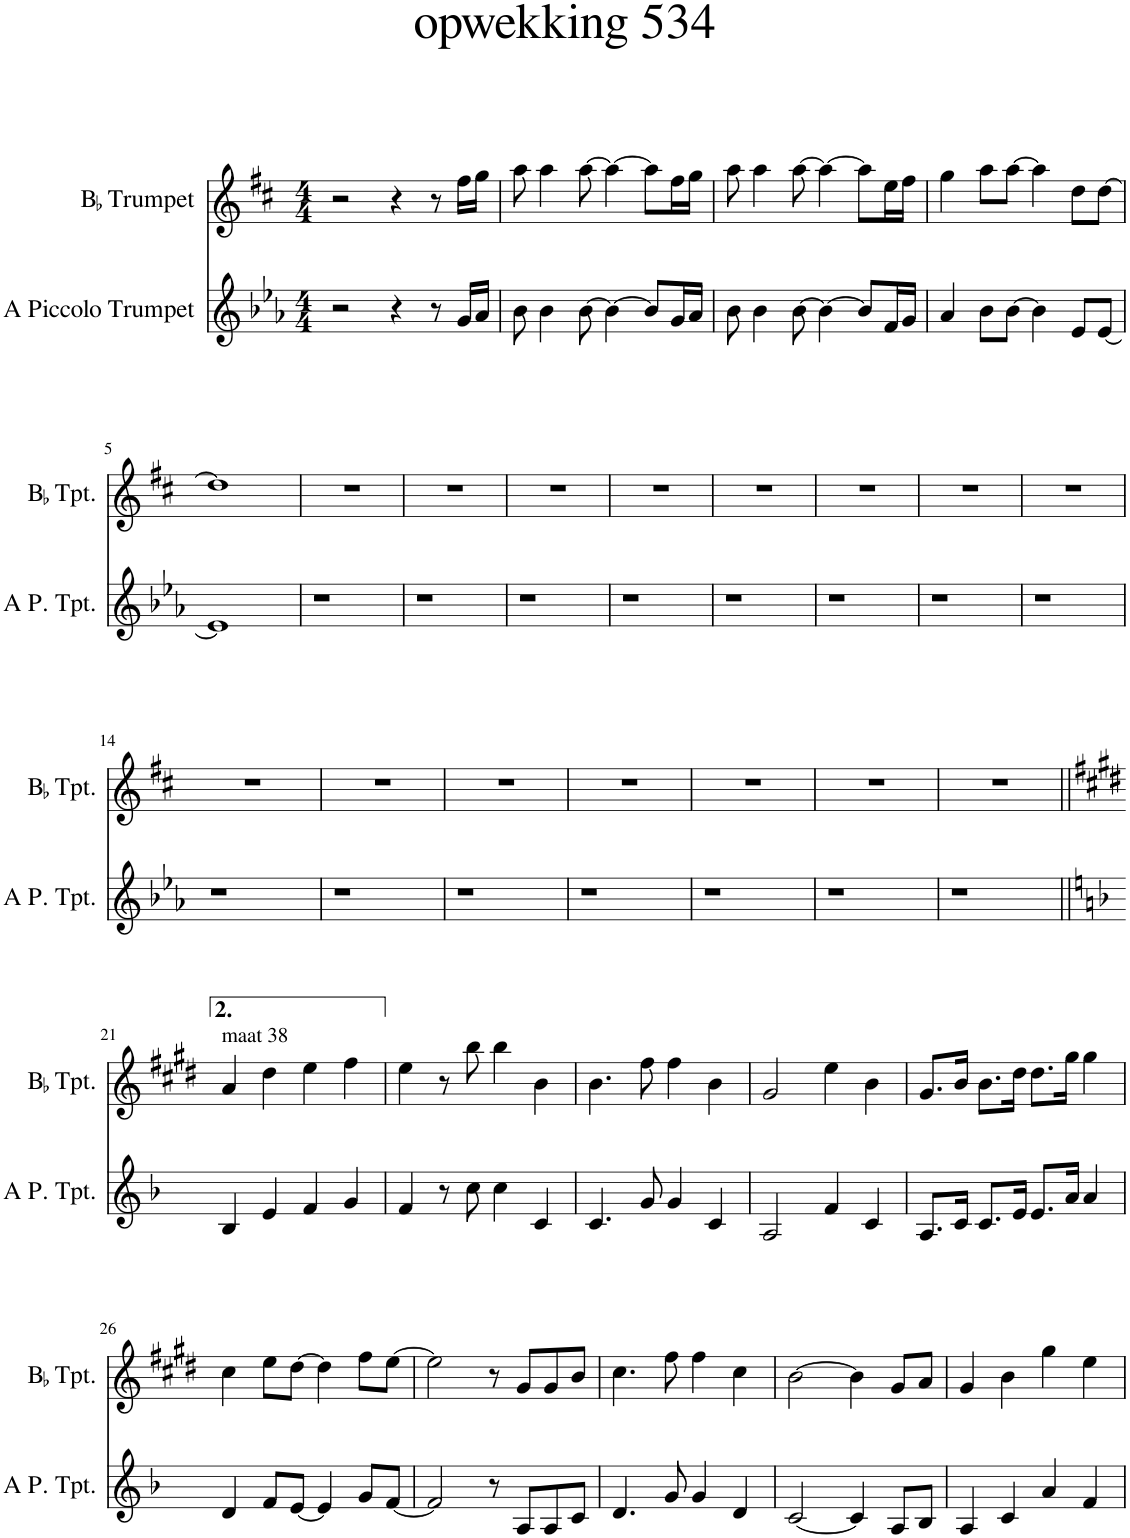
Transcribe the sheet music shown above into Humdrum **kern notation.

**kern	**kern
*part2	*part1
*staff2	*staff1
*I"A Piccolo Trumpet	*I"BaccidentalFlat Trumpet
*I'A P. Tpt.	*I'BaccidentalFlat Tpt.
*clefG2	*clefG2
*Trd-5c-9	*Trd1c2
*k[b-e-a-]	*k[f#c#]
*M4/4	*M4/4
=1	=1
2r	2r
4r	4r
8r	8r
16g/LL	16ff#\LL
16a-/JJ	16gg\JJ
=2	=2
8b-\	8aa\
4b-\	4aa\
[8b-\	[8aa\
4b-\_	4aa\_
8b-/L]	8aa\L]
16g/L	16ff#\L
16a-/JJ	16gg\JJ
=3	=3
8b-\	8aa\
4b-\	4aa\
[8b-\	[8aa\
4b-\_	4aa\_
8b-/L]	8aa\L]
16f/L	16ee\L
16g/JJ	16ff#\JJ
=4	=4
4a-/	4gg\
8b-\L	8aa\L
[8b-\J	[8aa\J
4b-\]	4aa\]
8e-/L	8dd\L
[8e-/J	[8dd\J
!!LO:LB:g=z
=5	=5
1e-]	1dd]
=6	=6
1r	1r
=7	=7
1r	1r
=8	=8
1r	1r
=9	=9
1r	1r
=10	=10
1r	1r
=11	=11
1r	1r
=12	=12
1r	1r
=13	=13
1r	1r
!!LO:LB:g=z
=14	=14
1r	1r
=15	=15
1r	1r
=16	=16
1r	1r
=17	=17
1r	1r
=18	=18
1r	1r
=19	=19
1r	1r
=20	=20
1r	1r
!!LO:LB:g=z
=21||	=21||
*k[b-]	*k[f#c#g#d#]
!	!LO:TX:a:t=maat 38
4B-/	4a/
4e/	4dd#\
4f/	4ee\
4g/	4ff#\
=22	=22
4f/	4ee\
8r	8r
8cc\	8bb\
4cc\	4bb\
4c/	4b\
=23	=23
4.c/	4.b\
8g/	8ff#\
4g/	4ff#\
4c/	4b\
=24	=24
2A/	2g#/
4f/	4ee\
4c/	4b\
=25	=25
8.A/L	8.g#/L
16c/Jk	16b/Jk
8.c/L	8.b\L
16e/Jk	16dd#\Jk
8.e/L	8.dd#\L
16a/Jk	16gg#\Jk
4a/	4gg#\
!!LO:LB:g=z
=26	=26
4d/	4cc#\
8f/L	8ee\L
[8e/J	[8dd#\J
4e/]	4dd#\]
8g/L	8ff#\L
[8f/J	[8ee\J
=27	=27
2f/]	2ee\]
8r	8r
8A/L	8g#/L
8A/	8g#/
8c/J	8b/J
=28	=28
4.d/	4.cc#\
8g/	8ff#\
4g/	4ff#\
4d/	4cc#\
=29	=29
[2c/	[2b\
4c/]	4b\]
8A/L	8g#/L
8B-/J	8a/J
=30	=30
4A/	4g#/
4c/	4b\
4a/	4gg#\
4f/	4ee\
=	=
*-	*-
